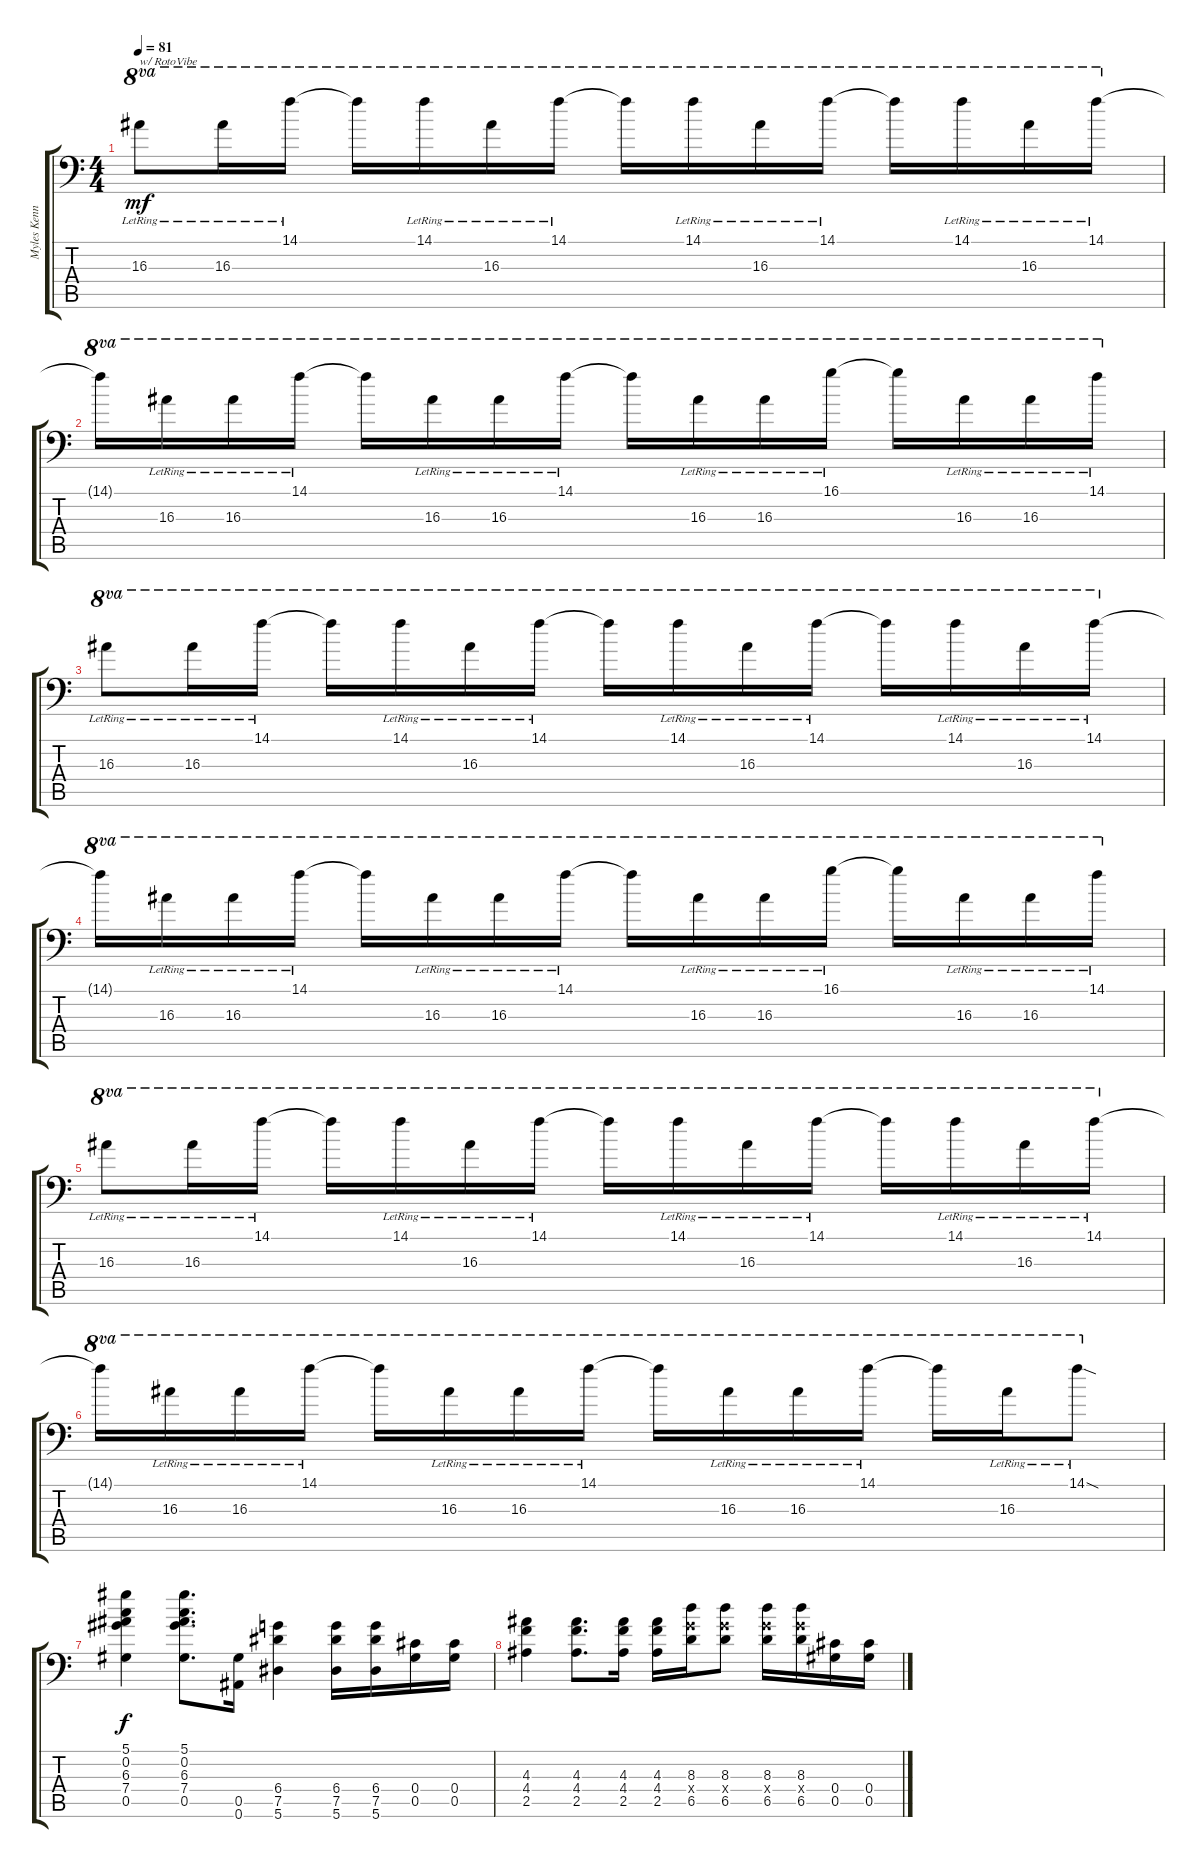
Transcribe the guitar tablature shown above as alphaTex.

\track ("Myles Kennedy" "Myles Kenn") {instrument electricguitarclean}
\staff {score tabs}
\tuning (Eb4 Bb3 Gb3 Db3 Ab2 Bb1) {hide}
\ts (4 4)
\tempo 81
\clef f4
\ks c
16.3{lr}.8{ot 8va txt "w/ RotoVibe" dy mf volume 13 instrument distortionguitar} 16.3{lr}.16{ot 8va} 14.1{lr}.16{ot 8va} 14.1{t}.16{ot 8va} 14.1{lr}.16{ot 8va} 16.3{lr}.16{ot 8va} 14.1{lr}.16{ot 8va} 14.1{t}.16{ot 8va} 14.1{lr}.16{ot 8va} 16.3{lr}.16{ot 8va} 14.1{lr}.16{ot 8va} 14.1{t}.16{ot 8va} 14.1{lr}.16{ot 8va} 16.3{lr}.16{ot 8va} 14.1{lr}.16{ot 8va} |
14.1{t}.16{ot 8va} 16.3{lr}.16{ot 8va} 16.3{lr}.16{ot 8va} 14.1{lr}.16{ot 8va} 14.1{t}.16{ot 8va} 16.3{lr}.16{ot 8va} 16.3{lr}.16{ot 8va} 14.1{lr}.16{ot 8va} 14.1{t}.16{ot 8va} 16.3{lr}.16{ot 8va} 16.3{lr}.16{ot 8va} 16.1{lr}.16{ot 8va} 16.1{t}.16{ot 8va} 16.3{lr}.16{ot 8va} 16.3{lr}.16{ot 8va} 14.1{lr}.16{ot 8va} |
16.3{lr}.8{ot 8va} 16.3{lr}.16{ot 8va} 14.1{lr}.16{ot 8va} 14.1{t}.16{ot 8va} 14.1{lr}.16{ot 8va} 16.3{lr}.16{ot 8va} 14.1{lr}.16{ot 8va} 14.1{t}.16{ot 8va} 14.1{lr}.16{ot 8va} 16.3{lr}.16{ot 8va} 14.1{lr}.16{ot 8va} 14.1{t}.16{ot 8va} 14.1{lr}.16{ot 8va} 16.3{lr}.16{ot 8va} 14.1{lr}.16{ot 8va} |
14.1{t}.16{ot 8va} 16.3{lr}.16{ot 8va} 16.3{lr}.16{ot 8va} 14.1{lr}.16{ot 8va} 14.1{t}.16{ot 8va} 16.3{lr}.16{ot 8va} 16.3{lr}.16{ot 8va} 14.1{lr}.16{ot 8va} 14.1{t}.16{ot 8va} 16.3{lr}.16{ot 8va} 16.3{lr}.16{ot 8va} 16.1{lr}.16{ot 8va} 16.1{t}.16{ot 8va} 16.3{lr}.16{ot 8va} 16.3{lr}.16{ot 8va} 14.1{lr}.16{ot 8va} |
16.3{lr}.8{ot 8va} 16.3{lr}.16{ot 8va} 14.1{lr}.16{ot 8va} 14.1{t}.16{ot 8va} 14.1{lr}.16{ot 8va} 16.3{lr}.16{ot 8va} 14.1{lr}.16{ot 8va} 14.1{t}.16{ot 8va} 14.1{lr}.16{ot 8va} 16.3{lr}.16{ot 8va} 14.1{lr}.16{ot 8va} 14.1{t}.16{ot 8va} 14.1{lr}.16{ot 8va} 16.3{lr}.16{ot 8va} 14.1{lr}.16{ot 8va} |
14.1{t}.16{ot 8va} 16.3{lr}.16{ot 8va} 16.3{lr}.16{ot 8va} 14.1{lr}.16{ot 8va} 14.1{t}.16{ot 8va} 16.3{lr}.16{ot 8va} 16.3{lr}.16{ot 8va} 14.1{lr}.16{ot 8va} 14.1{t}.16{ot 8va} 16.3{lr}.16{ot 8va} 16.3{lr}.16{ot 8va} 14.1{lr}.16{ot 8va} 14.1{t}.16{ot 8va} 16.3{lr}.16{ot 8va} 14.1{sod lr}.8{ot 8va} |
(5.1 0.2 6.3 7.4 0.5).4{dy f} (5.1 0.2 6.3 7.4 0.5).8{d} (0.5 0.6).16 (6.4 7.5 5.6).4 (6.4 7.5 5.6).16 (6.4 7.5 5.6).16 (0.4 0.5).16 (0.4 0.5).16 |
(4.3 4.4 2.5).4 (4.3 4.4 2.5).8{d} (4.3 4.4 2.5).16 (4.3 4.4 2.5).16 (8.3 6.4{x} 6.5).16 (8.3 6.4{x} 6.5).8 (8.3 6.4{x} 6.5).16 (8.3 6.4{x} 6.5).16 (0.4 0.5).16 (0.4 0.5).16
